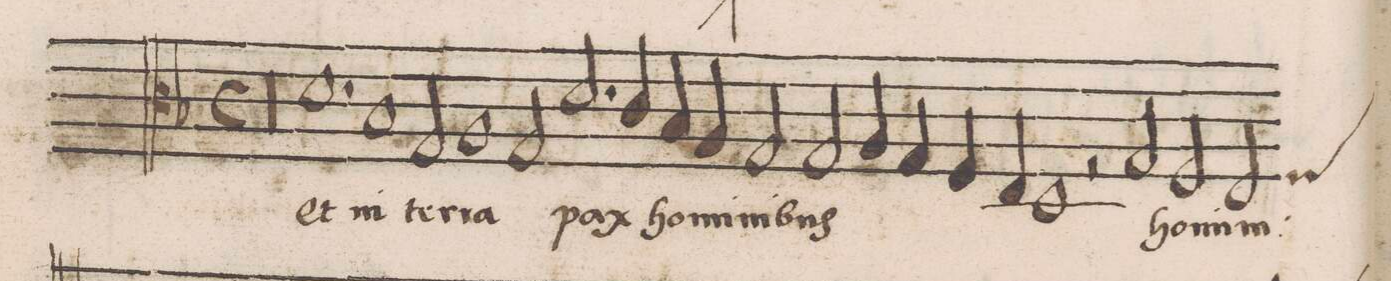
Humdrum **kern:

**kern	**text
*I"ALTVS	*
*clefC3	*
*k[b-]	*
*met(C)	*
*M2/1	*
00r	.
=2-	=2-
=3-	=3-
1.d\	et
1B-/	in
=4-	=4-
2G/	ter-
1A/	-ra
=5-	=5-
2G/	.
2.d/	pax
4c/	.
4B-/	ho-
4A/	-mi-
=6-	=6-
2G/	-ni-
2G/	-bus
4A/	.
4G/	.
4F/	.
4E/	.
=7-	=7-
1D/	.
2r	.
2G/	ho-
=8-	=8-
2F/	-mi-
*custos:F	*
2E/	-ni-
*-	*-
